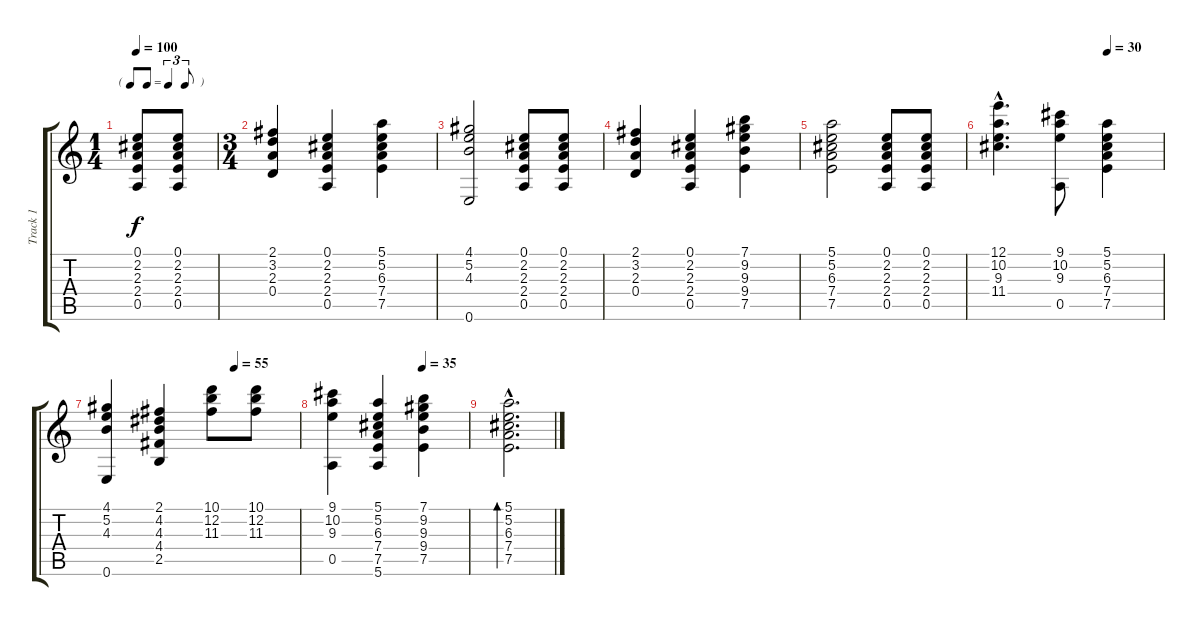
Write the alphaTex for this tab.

\track ("Track 1" "Track 1") {instrument acousticguitarnylon}
\staff {score tabs}
\tuning (E4 B3 G3 D3 A2 E2) {hide}
\ts (1 4)
\tf triplet8th
\tempo 100
\clef g2
\ks c
(0.1 2.2 2.3 2.4 0.5).8{dy f instrument acousticguitarnylon} (0.1 2.2 2.3 2.4 0.5).8 |
\ts (3 4)
(2.1 3.2 2.3 0.4).4 (0.1 2.2 2.3 2.4 0.5).4 (5.1 5.2 6.3 7.4 7.5).4 |
(4.1 5.2 4.3 0.6).2 (0.1 2.2 2.3 2.4 0.5).8 (0.1 2.2 2.3 2.4 0.5).8 |
(2.1 3.2 2.3 0.4).4 (0.1 2.2 2.3 2.4 0.5).4 (7.1 9.2 9.3 9.4 7.5).4 |
(5.1 5.2 6.3 7.4 7.5).2 (0.1 2.2 2.3 2.4 0.5).8 (0.1 2.2 2.3 2.4 0.5).8 |
\tempo (30 0.6666666666666666)
(12.1{hac} 10.2{hac} 9.3{hac} 11.4{hac}).4{d} (9.1 10.2 9.3 0.5).8 (5.1 5.2 6.3 7.4 7.5).4 |
\tempo (55 0.6666666666666666)
(4.1 5.2 4.3 0.6).4 (2.1 4.2 4.3 4.4 2.5).4 (10.1 12.2 11.3).8 (10.1 12.2 11.3).8 |
\tempo (35 0.6666666666666666)
(9.1 10.2 9.3 0.5).4 (5.1 5.2 6.3 7.4 7.5 5.6).4 (7.1 9.2 9.3 9.4 7.5).4 |
(5.1{hac} 5.2{hac} 6.3{hac} 7.4{hac} 7.5{hac}).2{d bd 480}
